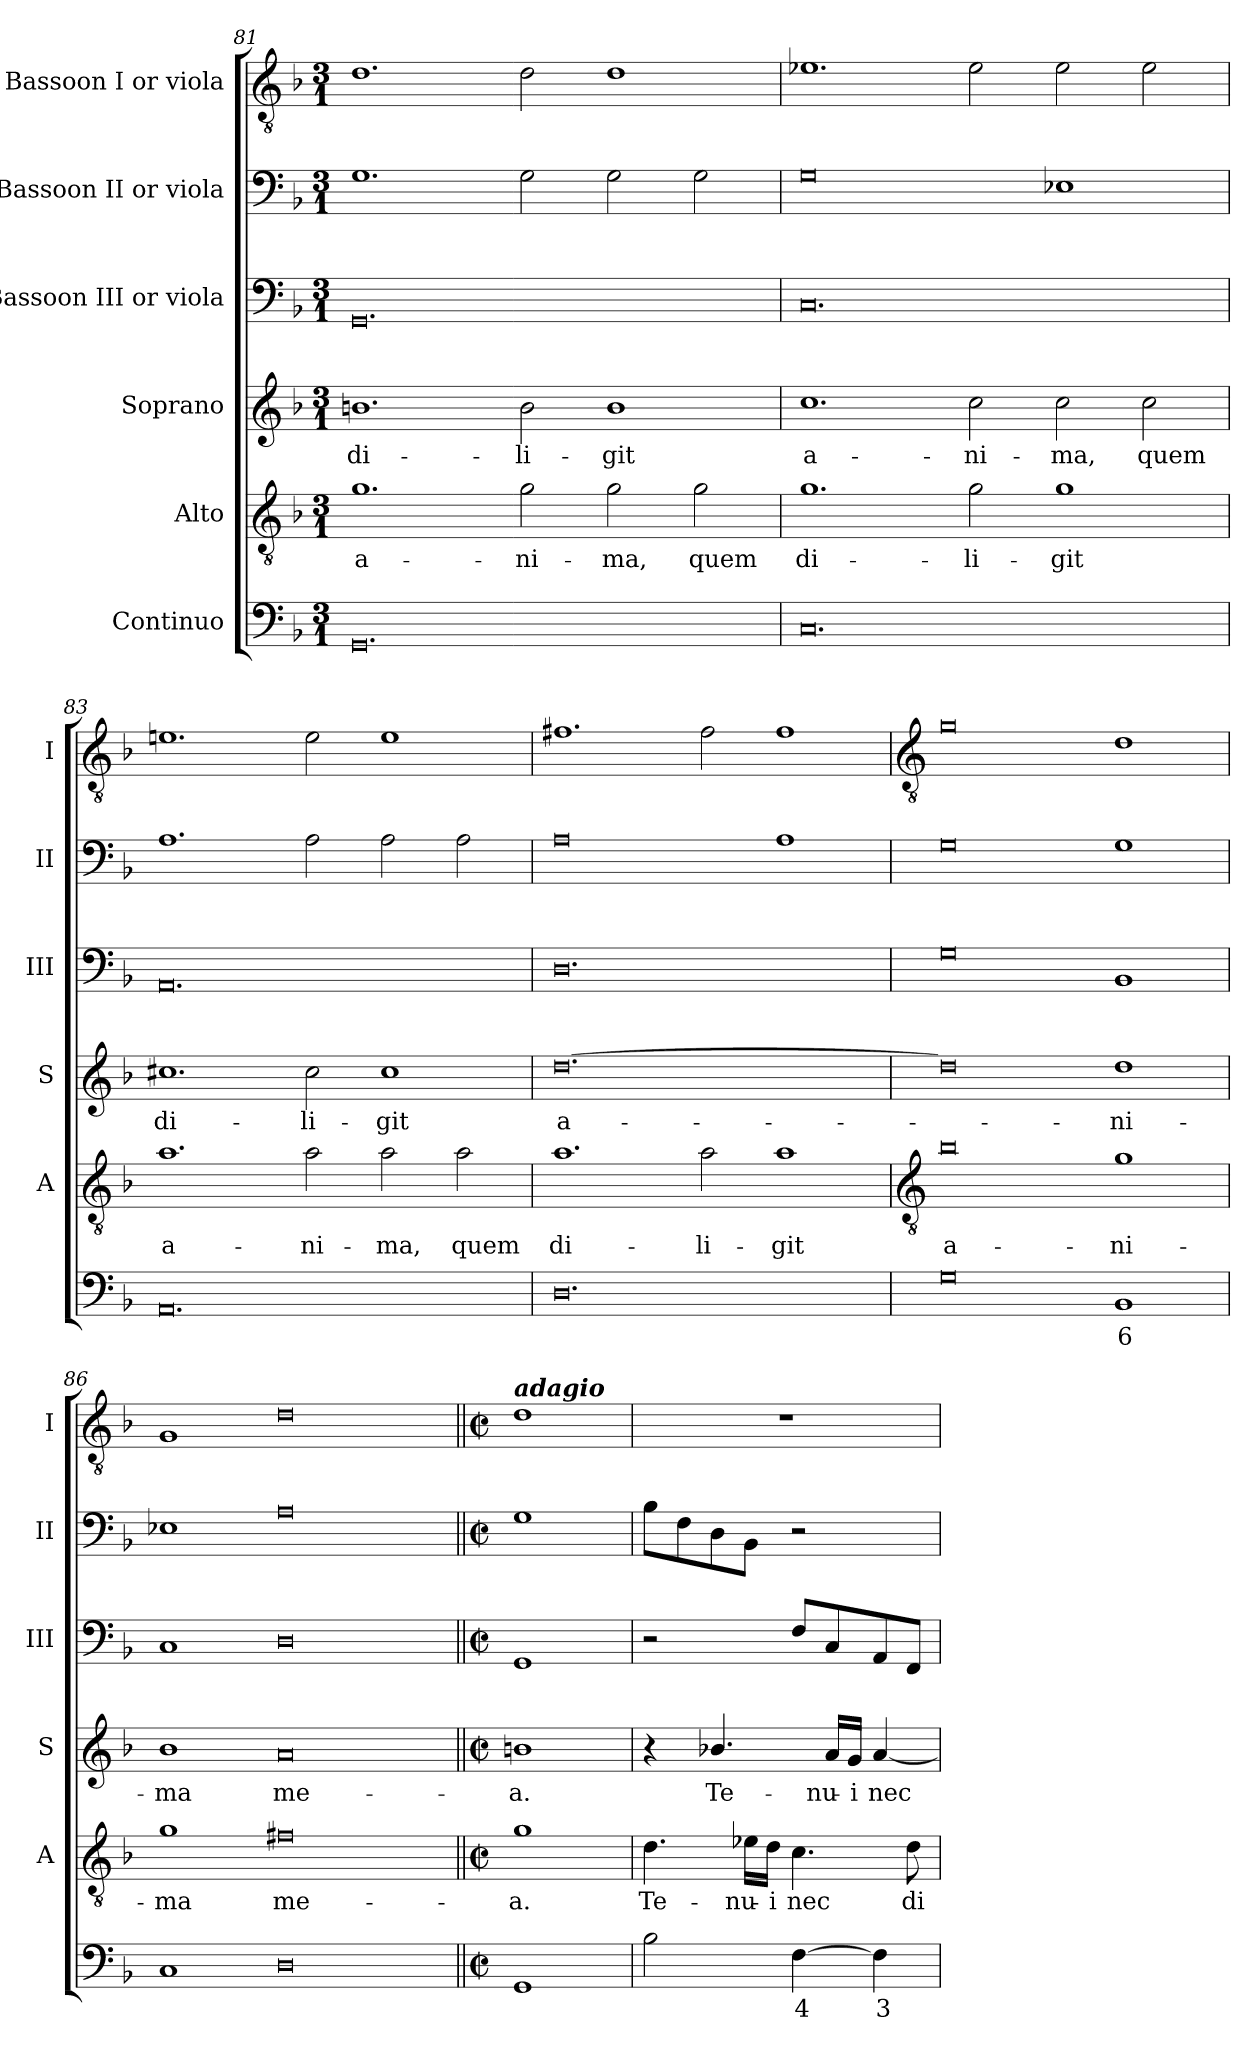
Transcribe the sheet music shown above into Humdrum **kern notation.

**kern	**text	**kern	**text	**kern	**text	**kern	**kern	**kern
*part6	*part6	*part5	*part5	*part4	*part4	*part3	*part2	*part1
*staff6	*staff6	*staff5	*staff5	*staff4	*staff4	*staff3	*staff2	*staff1
*I"Continuo	*	*I"Alto	*	*I"Soprano	*	*I"Bassoon III or viola	*I"Bassoon II or viola	*I"Bassoon I or viola
*	*	*I'A	*	*I'S	*	*I'III	*I'II	*I'I
*clefF4	*	*clefGv2	*	*clefG2	*	*clefF4	*clefF4	*clefGv2
*k[b-]	*	*k[b-]	*	*k[b-]	*	*k[b-]	*k[b-]	*k[b-]
*F:	*	*F:	*	*F:	*	*F:	*F:	*F:
*M3/1	*	*M3/1	*	*M3/1	*	*M3/1	*M3/1	*M3/1
=81	=81	=81	=81	=81	=81	=81	=81	=81
!	!	!	!LO:LY:b	!	!LO:LY:b	!	!	!
0.GG	.	1.g	a-	1.bn	di-	0.GG	1.G	1.d
!	!	!	!LO:LY:b	!	!LO:LY:b	!	!	!
.	.	2g	-ni-	2b	-li-	.	2G	2d
!	!	!	!LO:LY:b	!	!LO:LY:b	!	!	!
.	.	2g	-ma,	1b	-git	.	2G	1d
!	!	!	!LO:LY:b	!	!	!	!	!
.	.	2g	quem	.	.	.	2G	.
=82	=82	=82	=82	=82	=82	=82	=82	=82
!	!	!	!LO:LY:b	!	!LO:LY:b	!	!	!
0.C	.	1.g	di-	1.cc	a-	0.C	0G	1.e-X
!	!	!	!LO:LY:b	!	!LO:LY:b	!	!	!
.	.	2g	-li-	2cc	-ni-	.	.	2e-
!	!	!	!LO:LY:b	!	!LO:LY:b	!	!	!
.	.	1g	-git	2cc	-ma,	.	1E-X	2e-
!	!	!	!	!	!LO:LY:b	!	!	!
.	.	.	.	2cc	quem	.	.	2e-
=83	=83	=83	=83	=83	=83	=83	=83	=83
!	!	!	!LO:LY:b	!	!LO:LY:b	!	!	!
0.AA	.	1.a	a-	1.cc#X	di-	0.AA	1.A	1.en
!	!	!	!LO:LY:b	!	!LO:LY:b	!	!	!
.	.	2a	-ni-	2cc#	-li-	.	2A	2e
!	!	!	!LO:LY:b	!	!LO:LY:b	!	!	!
.	.	2a	-ma,	1cc#	-git	.	2A	1e
!	!	!	!LO:LY:b	!	!	!	!	!
.	.	2a	quem	.	.	.	2A	.
=84	=84	=84	=84	=84	=84	=84	=84	=84
!	!	!	!LO:LY:b	!	!LO:LY:b	!	!	!
0.D	.	1.a	di-	[0.dd	a-	0.D	0A	1.f#X
!	!	!	!LO:LY:b	!	!	!	!	!
.	.	2a	-li-	.	.	.	.	2f#
!	!	!	!LO:LY:b	!	!	!	!	!
.	.	1a	-git	.	.	.	1A	1f#
!!LO:LB:g=z
=85	=85	=85	=85	=85	=85	=85	=85	=85
*	*	*clefGv2	*	*	*	*	*	*clefGv2
!	!	!	!LO:LY:b	!	!	!	!	!
0G	.	0b-	a-	0dd]	.	0G	0G	0g
!	!LO:LY:b	!	!LO:LY:b	!	!LO:LY:b	!	!	!
1BB-	6	1g	-ni-	1dd	ni-	1BB-	1G	1d
=86	=86	=86	=86	=86	=86	=86	=86	=86
!	!	!	!LO:LY:b	!	!LO:LY:b	!	!	!
1C	.	1g	-ma	1b-	-ma	1C	1E-X	1G
!	!	!	!LO:LY:b	!	!LO:LY:b	!	!	!
0D	.	0f#X	me-	0a	me-	0D	0A	0d
=87||	=87||	=87||	=87||	=87||	=87||	=87||	=87||	=87||
*M2/2	*	*M2/2	*	*M2/2	*	*M2/2	*M2/2	*M2/2
*met(c|)	*	*met(c|)	*	*met(c|)	*	*met(c|)	*met(c|)	*met(c|)
!	!	!	!	!	!	!	!	!LO:TX:a:Bi:t=adagio
!	!	!	!LO:LY:b	!	!LO:LY:b	!	!	!
1GG	.	1g	-a.	1bn	-a.	1GG	1G	1d
=88	=88	=88	=88	=88	=88	=88	=88	=88
!	!	!	!LO:LY:b	!	!	!	!	!
2B-	.	4.d	Te-	4r	.	2r	8B-L	1r
.	.	.	.	.	.	.	8F	.
!	!	!	!	!	!LO:LY:b	!	!	!
.	.	.	.	4.b-X/	Te-	.	8D	.
!	!	!	!LO:LY:b	!	!	!	!	!
.	.	16e-X\LL	-nu-	.	.	.	8BB-J	.
!	!	!	!LO:LY:b	!	!	!	!	!
.	.	16d\JJ	-i	.	.	.	.	.
!	!LO:LY:b	!	!LO:LY:b	!	!	!	!	!
[4F	4	4.c	nec	.	.	8FL	2r	.
!	!	!	!	!	!LO:LY:b	!	!	!
.	.	.	.	16a/LL	-nu-	8C	.	.
!	!	!	!	!	!LO:LY:b	!	!	!
.	.	.	.	16g/JJ	-i	.	.	.
!	!LO:LY:b	!	!	!	!LO:LY:b	!	!	!
4F]	3	.	.	[4a	nec	8AA	.	.
!	!	!	!LO:LY:b	!	!	!	!	!
.	.	8d	di-	.	.	8FFJ	.	.
=	=	=	=	=	=	=	=	=
*-	*-	*-	*-	*-	*-	*-	*-	*-
